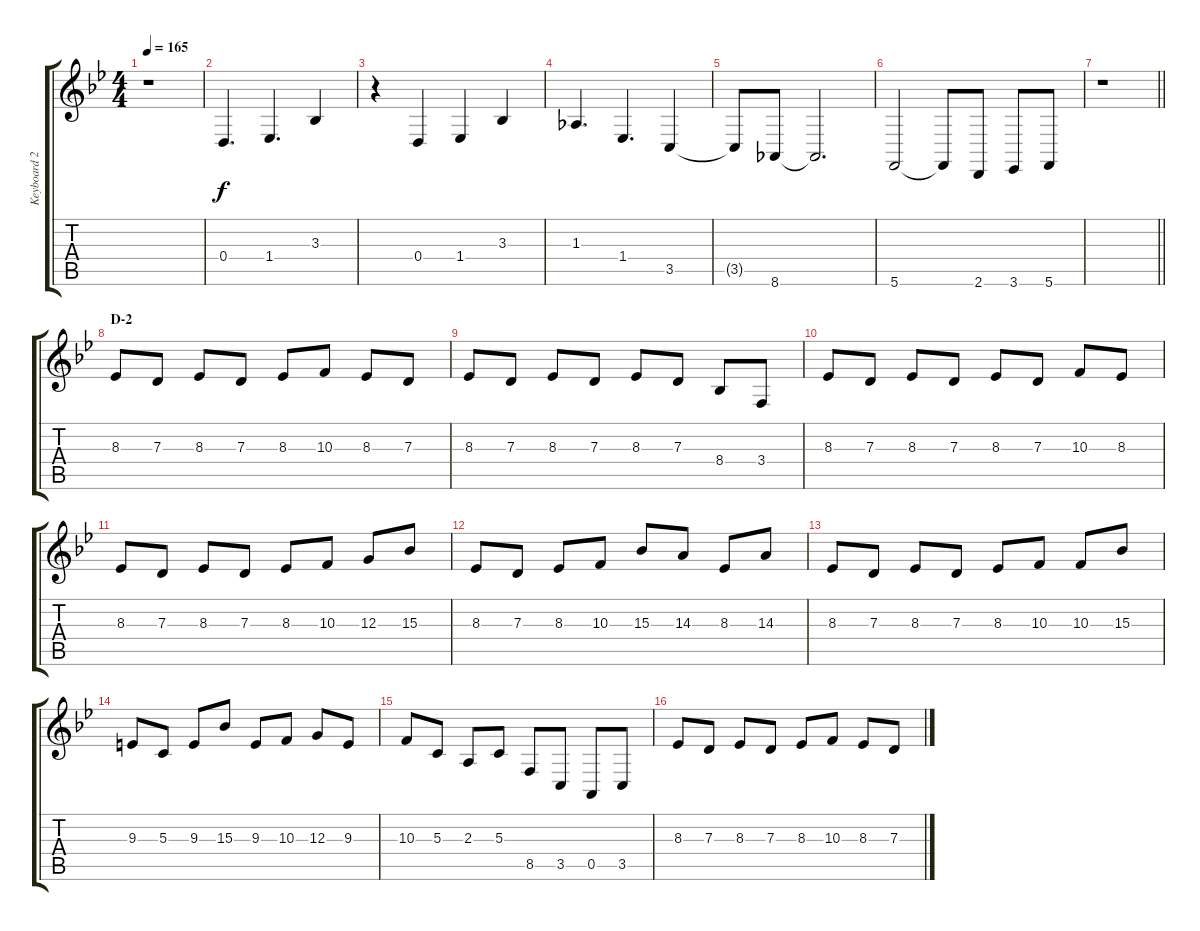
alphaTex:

\track ("Keyboard 2" "Keyboard 2") {instrument electricgrandpiano}
\staff {score tabs}
\tuning (E4 B3 G3 D3 A2 C2) {hide}
\ts (4 4)
\tempo 165
\clef g2
\ks bb
r.1{dy f} |
0.4.4{d} 1.4.4{d} 3.3.4 |
r.4 0.4.4 1.4.4 3.3.4 |
1.3.4{d} 1.4.4{d} 3.5.4 |
3.5{t}.8 8.6.8 8.6{t}.2{d} |
5.6.2 5.6{t}.8 2.6.8 3.6.8 5.6.8 |
\barLineRight lightlight
r.1 |
\section ("" "D-2")
8.3.8 7.3.8 8.3.8 7.3.8 8.3.8 10.3.8 8.3.8 7.3.8 |
8.3.8 7.3.8 8.3.8 7.3.8 8.3.8 7.3.8 8.4.8 3.4.8 |
8.3.8 7.3.8 8.3.8 7.3.8 8.3.8 7.3.8 10.3.8 8.3.8 |
8.3.8 7.3.8 8.3.8 7.3.8 8.3.8 10.3.8 12.3.8 15.3.8 |
8.3.8 7.3.8 8.3.8 10.3.8 15.3.8 14.3.8 8.3.8 14.3.8 |
8.3.8 7.3.8 8.3.8 7.3.8 8.3.8 10.3.8 10.3.8 15.3.8 |
9.3.8 5.3.8 9.3.8 15.3.8 9.3.8 10.3.8 12.3.8 9.3.8 |
10.3.8 5.3.8 2.3.8 5.3.8 8.5.8 3.5.8 0.5.8 3.5.8 |
8.3.8 7.3.8 8.3.8 7.3.8 8.3.8 10.3.8 8.3.8 7.3.8
